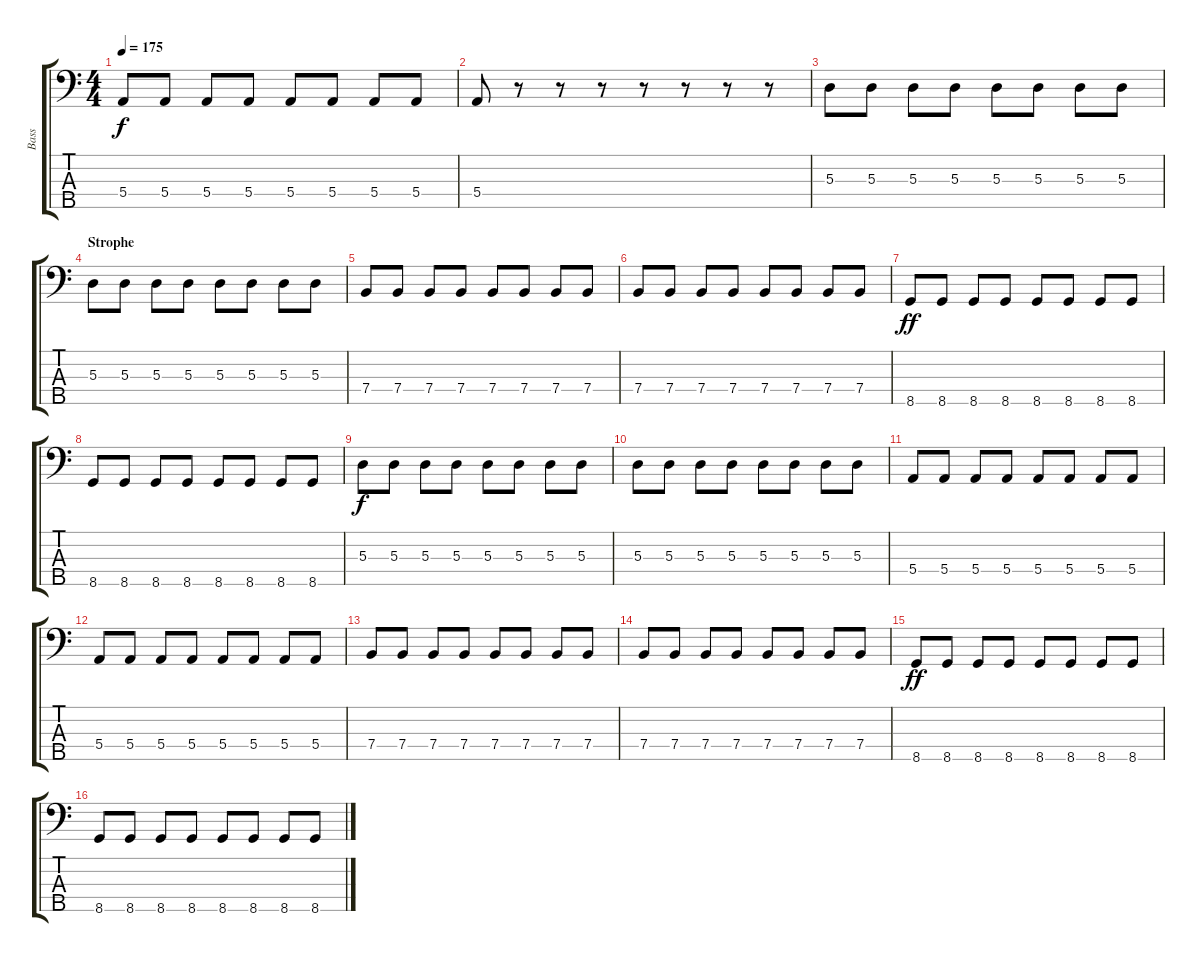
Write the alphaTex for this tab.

\track ("Bass" "Bass") {instrument electricbassfinger}
\staff {score tabs}
\tuning (G2 D2 A1 E1 B0) {hide}
\ts (4 4)
\tempo 175
\clef f4
\ks c
5.4.8{dy f} 5.4.8 5.4.8 5.4.8 5.4.8 5.4.8 5.4.8 5.4.8 |
5.4.8 r.8 r.8 r.8 r.8 r.8 r.8 r.8 |
5.3.8 5.3.8 5.3.8 5.3.8 5.3.8 5.3.8 5.3.8 5.3.8 |
\section ("" "Strophe")
5.3.8 5.3.8 5.3.8 5.3.8 5.3.8 5.3.8 5.3.8 5.3.8 |
7.4.8 7.4.8 7.4.8 7.4.8 7.4.8 7.4.8 7.4.8 7.4.8 |
7.4.8 7.4.8 7.4.8 7.4.8 7.4.8 7.4.8 7.4.8 7.4.8 |
8.5.8{dy ff} 8.5.8 8.5.8 8.5.8 8.5.8 8.5.8 8.5.8 8.5.8 |
8.5.8 8.5.8 8.5.8 8.5.8 8.5.8 8.5.8 8.5.8 8.5.8 |
5.3.8{dy f} 5.3.8 5.3.8 5.3.8 5.3.8 5.3.8 5.3.8 5.3.8 |
5.3.8 5.3.8 5.3.8 5.3.8 5.3.8 5.3.8 5.3.8 5.3.8 |
5.4.8 5.4.8 5.4.8 5.4.8 5.4.8 5.4.8 5.4.8 5.4.8 |
5.4.8 5.4.8 5.4.8 5.4.8 5.4.8 5.4.8 5.4.8 5.4.8 |
7.4.8 7.4.8 7.4.8 7.4.8 7.4.8 7.4.8 7.4.8 7.4.8 |
7.4.8 7.4.8 7.4.8 7.4.8 7.4.8 7.4.8 7.4.8 7.4.8 |
8.5.8{dy ff} 8.5.8 8.5.8 8.5.8 8.5.8 8.5.8 8.5.8 8.5.8 |
8.5.8 8.5.8 8.5.8 8.5.8 8.5.8 8.5.8 8.5.8 8.5.8
